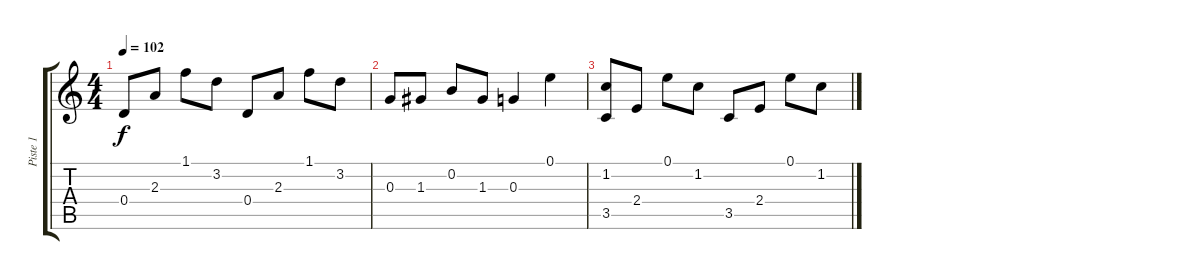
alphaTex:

\track ("Piste 1" "Piste 1") {instrument acousticguitarnylon}
\staff {score tabs}
\tuning (E4 B3 G3 D3 A2 E2) {hide}
\ts (4 4)
\tempo 102
\clef g2
\ks c
0.4.8{dy f} 2.3.8 1.1.8 3.2.8 0.4.8 2.3.8 1.1.8 3.2.8 |
0.3.8 1.3.8 0.2.8 1.3.8 0.3.4 0.1.4 |
(1.2 3.5).8 2.4.8 0.1.8 1.2.8 3.5.8 2.4.8 0.1.8 1.2.8
